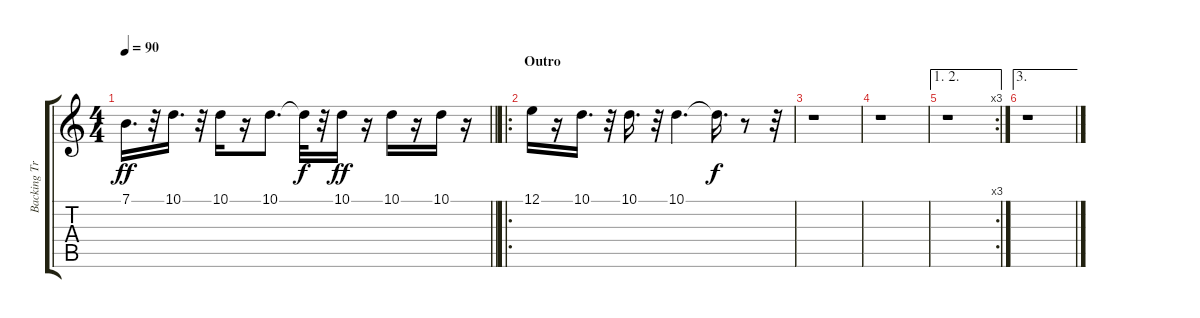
\track ("Backing Track" "Backing Tr") {instrument choiraahs}
\staff {score tabs}
\tuning (E4 B3 G3 D3 A2 E2) {hide}
\ts (4 4)
\tempo 90
\clef g2
\barLineRight lightlight
\ks c
7.1.16{d dy ff} r.32 10.1.16{d} r.32 10.1.16 r.16 10.1.8{d} 10.1{t}.32{dy f} r.32 10.1.16{dy ff} r.16 10.1.16 r.16 10.1.16 r.16 |
\ro
\section ("" "Outro")
12.1.16 r.16 10.1.16{d} r.32 10.1.16{d} r.32 10.1.4{d} 10.1{t}.16{d dy f} r.8 r.32 |
r.1 |
r.1 |
\ae (1 2)
\rc 3
r.1 |
\ae 3
r.1
